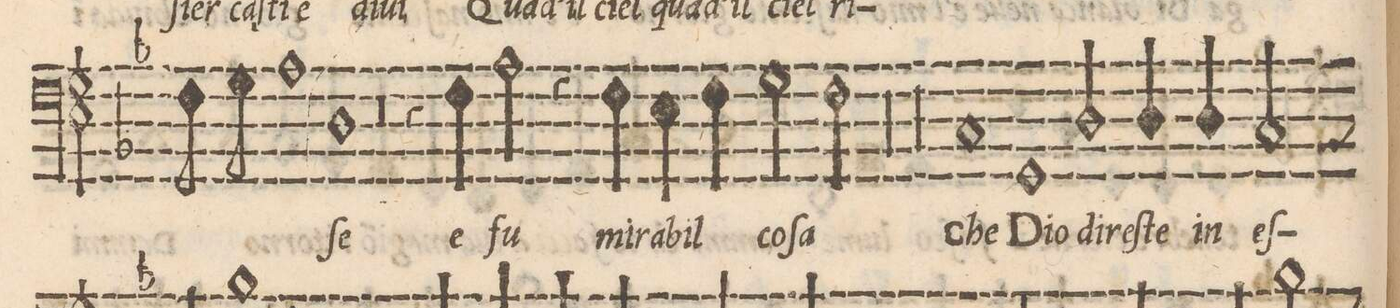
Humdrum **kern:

**kern	**text
*I"BASSO	*
*clefF4	*
*k[b-]	*
*met(C)	*
*M2/1	*
8F\	.
8G\	.
1A	.
=16-	=16-
1D	-ſe
0r	.
=17-	=17-
4r	.
4F\	e
2A\	fu
=18-	=18-
4r	.
4F\	mi-
4E\	-ra-
4F\	-bil
2G\	co-
2F\	-ſa
=19-	=19-
00r	.
=20-	=20-
=21-	=21-
00r	.
=22-	=22-
=23-	=23-
1C	che
1GG	Dio
=24-	=24-
2D/	di-
4D/	-re-
4D/	ſte in
2C/	eſ-
*-	*-
